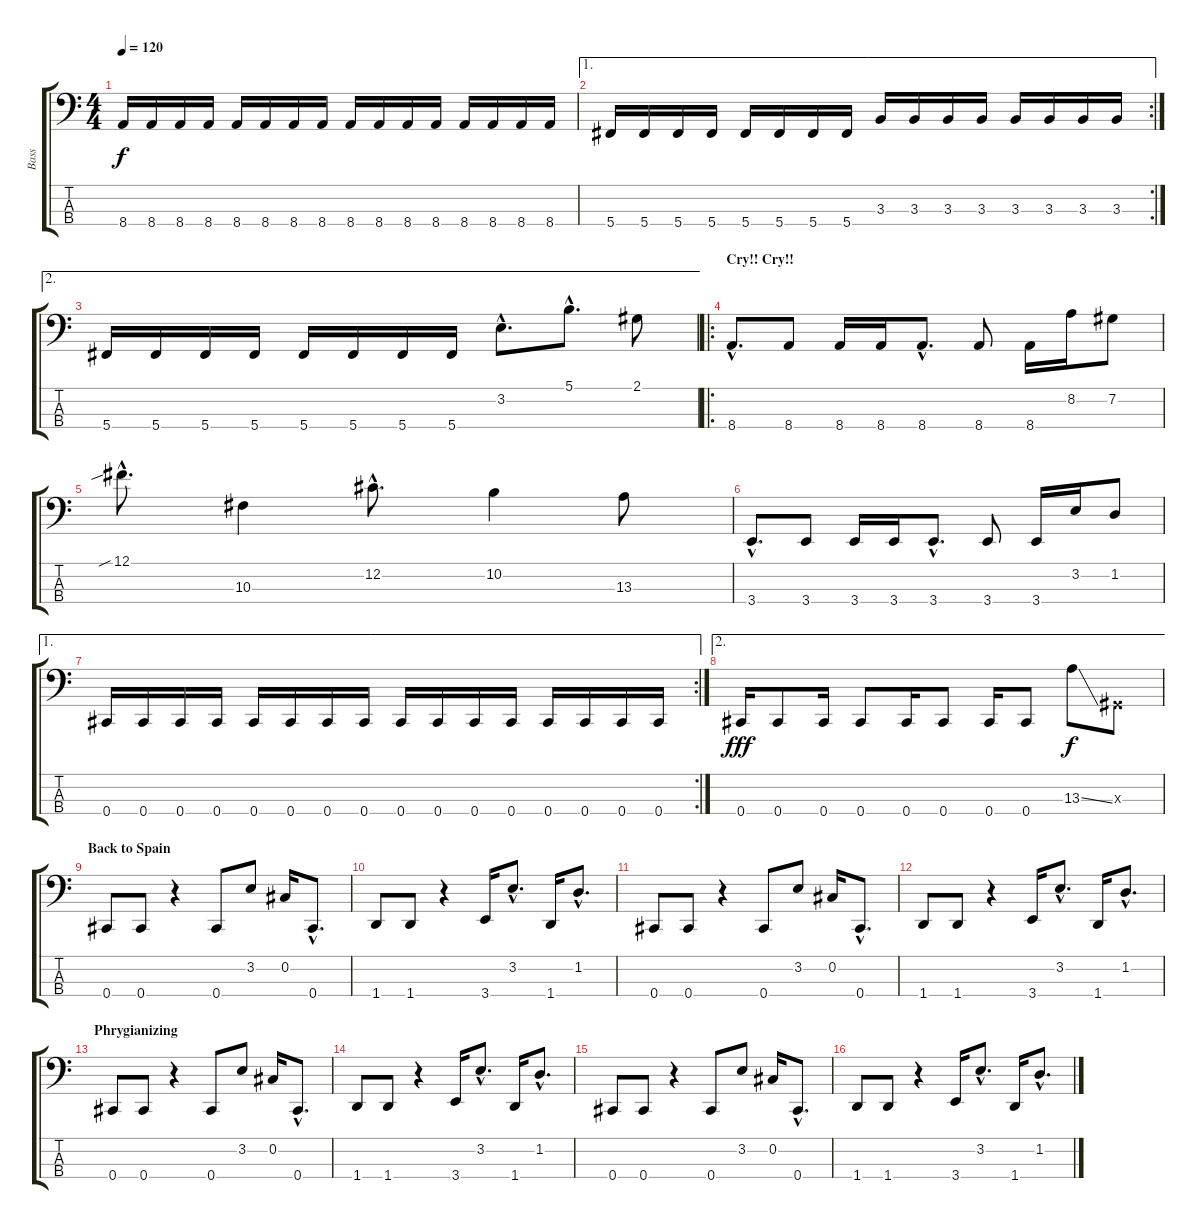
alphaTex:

\track ("Bass" "Bass") {instrument electricbassfinger}
\staff {score tabs}
\tuning (Gb2 Db2 Ab1 Db1) {hide}
\ts (4 4)
\tempo 120
\clef f4
\ks c
8.4.16{dy f} 8.4.16 8.4.16 8.4.16 8.4.16 8.4.16 8.4.16 8.4.16 8.4.16 8.4.16 8.4.16 8.4.16 8.4.16 8.4.16 8.4.16 8.4.16 |
\ae 1
\rc 2
5.4.16 5.4.16 5.4.16 5.4.16 5.4.16 5.4.16 5.4.16 5.4.16 3.3.16 3.3.16 3.3.16 3.3.16 3.3.16 3.3.16 3.3.16 3.3.16 |
\ae 2
5.4.16 5.4.16 5.4.16 5.4.16 5.4.16 5.4.16 5.4.16 5.4.16 3.2{hac}.8{d} 5.1{hac}.8{d} 2.1.8 |
\ro
\section ("" "Cry!! Cry!!")
8.4{hac}.8{d} 8.4.8 8.4.16 8.4.16 8.4{hac}.8{d} 8.4.8 8.4.16 8.2.16 7.2.8 |
12.1{sib hac}.8{d} 10.3.4 12.2{hac}.8{d} 10.2.4 13.3.8 |
3.4{hac}.8{d} 3.4.8 3.4.16 3.4.16 3.4{hac}.8{d} 3.4.8 3.4.16 3.2.16 1.2.8 |
\ae 1
\rc 2
0.4.16 0.4.16 0.4.16 0.4.16 0.4.16 0.4.16 0.4.16 0.4.16 0.4.16 0.4.16 0.4.16 0.4.16 0.4.16 0.4.16 0.4.16 0.4.16 |
\ae 2
0.4.16{dy fff} 0.4.8 0.4.16 0.4.8 0.4.16 0.4.8 0.4.16 0.4.8 13.3{ss}.8{dy f} 0.3{x}.8 |
\section ("" "Back to Spain")
0.4.8 0.4.8 r.4 0.4.8 3.2.8 0.2.16 0.4{hac}.8{d} |
1.4.8 1.4.8 r.4 3.4.16 3.2{hac}.8{d} 1.4.16 1.2{hac}.8{d} |
0.4.8 0.4.8 r.4 0.4.8 3.2.8 0.2.16 0.4{hac}.8{d} |
1.4.8 1.4.8 r.4 3.4.16 3.2{hac}.8{d} 1.4.16 1.2{hac}.8{d} |
\section ("" "Phrygianizing")
0.4.8 0.4.8 r.4 0.4.8 3.2.8 0.2.16 0.4{hac}.8{d} |
1.4.8 1.4.8 r.4 3.4.16 3.2{hac}.8{d} 1.4.16 1.2{hac}.8{d} |
0.4.8 0.4.8 r.4 0.4.8 3.2.8 0.2.16 0.4{hac}.8{d} |
1.4.8 1.4.8 r.4 3.4.16 3.2{hac}.8{d} 1.4.16 1.2{hac}.8{d}
